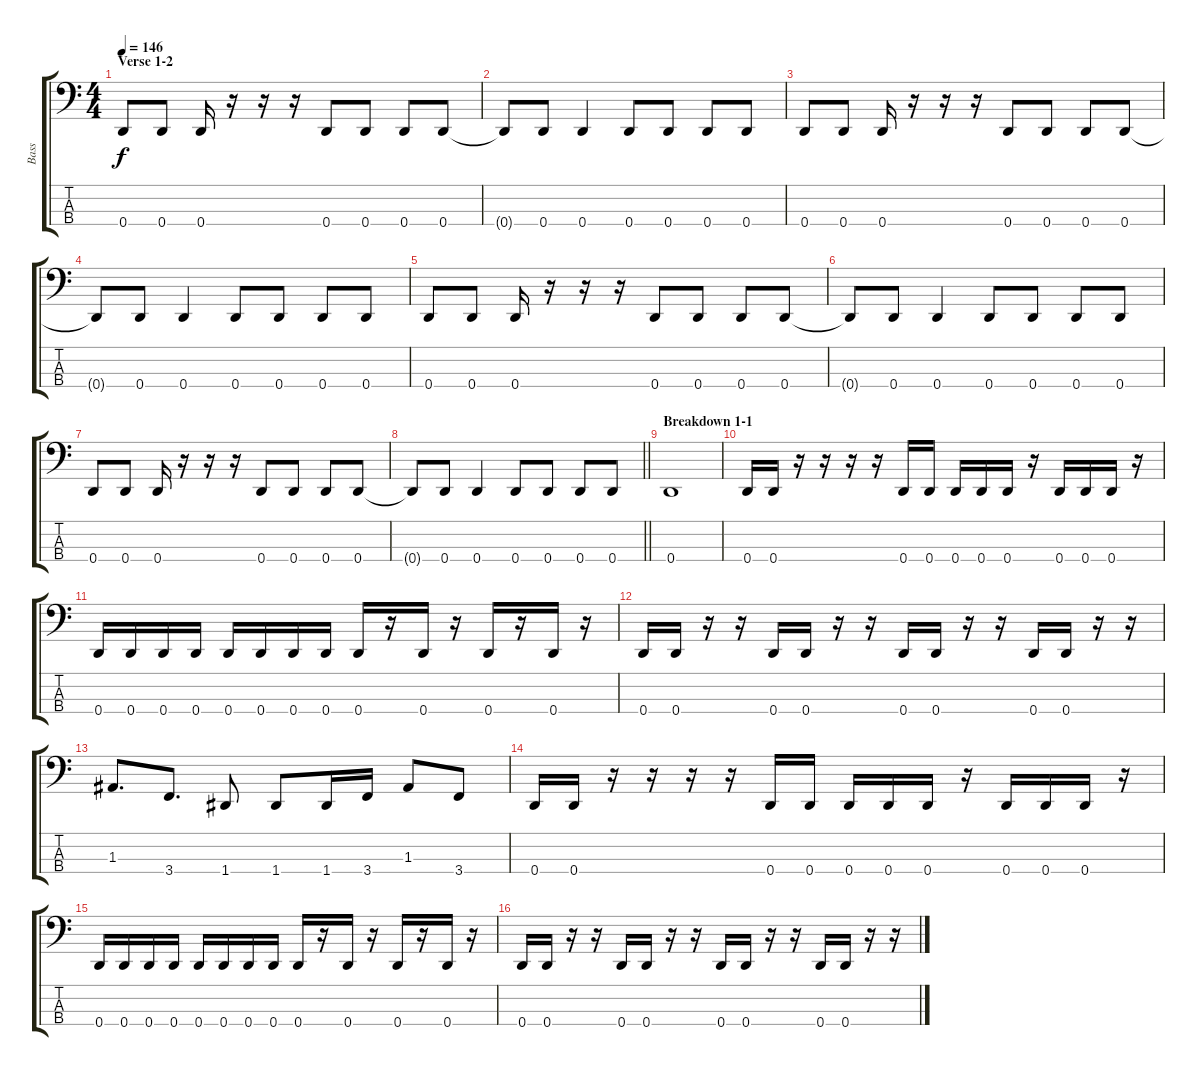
\track ("Bass" "Bass") {instrument electricbasspick}
\staff {score tabs}
\tuning (G2 D2 A1 D1) {hide}
\ts (4 4)
\section ("" "Verse 1-2")
\tempo 146
\clef f4
\ks c
0.4.8{dy f} 0.4.8 0.4.16 r.16 r.16 r.16 0.4.8 0.4.8 0.4.8 0.4.8 |
0.4{t}.8 0.4.8 0.4.4 0.4.8 0.4.8 0.4.8 0.4.8 |
0.4.8 0.4.8 0.4.16 r.16 r.16 r.16 0.4.8 0.4.8 0.4.8 0.4.8 |
0.4{t}.8 0.4.8 0.4.4 0.4.8 0.4.8 0.4.8 0.4.8 |
0.4.8 0.4.8 0.4.16 r.16 r.16 r.16 0.4.8 0.4.8 0.4.8 0.4.8 |
0.4{t}.8 0.4.8 0.4.4 0.4.8 0.4.8 0.4.8 0.4.8 |
0.4.8 0.4.8 0.4.16 r.16 r.16 r.16 0.4.8 0.4.8 0.4.8 0.4.8 |
\barLineRight lightlight
0.4{t}.8 0.4.8 0.4.4 0.4.8 0.4.8 0.4.8 0.4.8 |
\section ("" "Breakdown 1-1")
0.4.1 |
0.4.16 0.4.16 r.16 r.16 r.16 r.16 0.4.16 0.4.16 0.4.16 0.4.16 0.4.16 r.16 0.4.16 0.4.16 0.4.16 r.16 |
0.4.16 0.4.16 0.4.16 0.4.16 0.4.16 0.4.16 0.4.16 0.4.16 0.4.16 r.16 0.4.16 r.16 0.4.16 r.16 0.4.16 r.16 |
0.4.16 0.4.16 r.16 r.16 0.4.16 0.4.16 r.16 r.16 0.4.16 0.4.16 r.16 r.16 0.4.16 0.4.16 r.16 r.16 |
1.3.8{d} 3.4.8{d} 1.4.8 1.4.8 1.4.16 3.4.16 1.3.8 3.4.8 |
0.4.16 0.4.16 r.16 r.16 r.16 r.16 0.4.16 0.4.16 0.4.16 0.4.16 0.4.16 r.16 0.4.16 0.4.16 0.4.16 r.16 |
0.4.16 0.4.16 0.4.16 0.4.16 0.4.16 0.4.16 0.4.16 0.4.16 0.4.16 r.16 0.4.16 r.16 0.4.16 r.16 0.4.16 r.16 |
0.4.16 0.4.16 r.16 r.16 0.4.16 0.4.16 r.16 r.16 0.4.16 0.4.16 r.16 r.16 0.4.16 0.4.16 r.16 r.16
